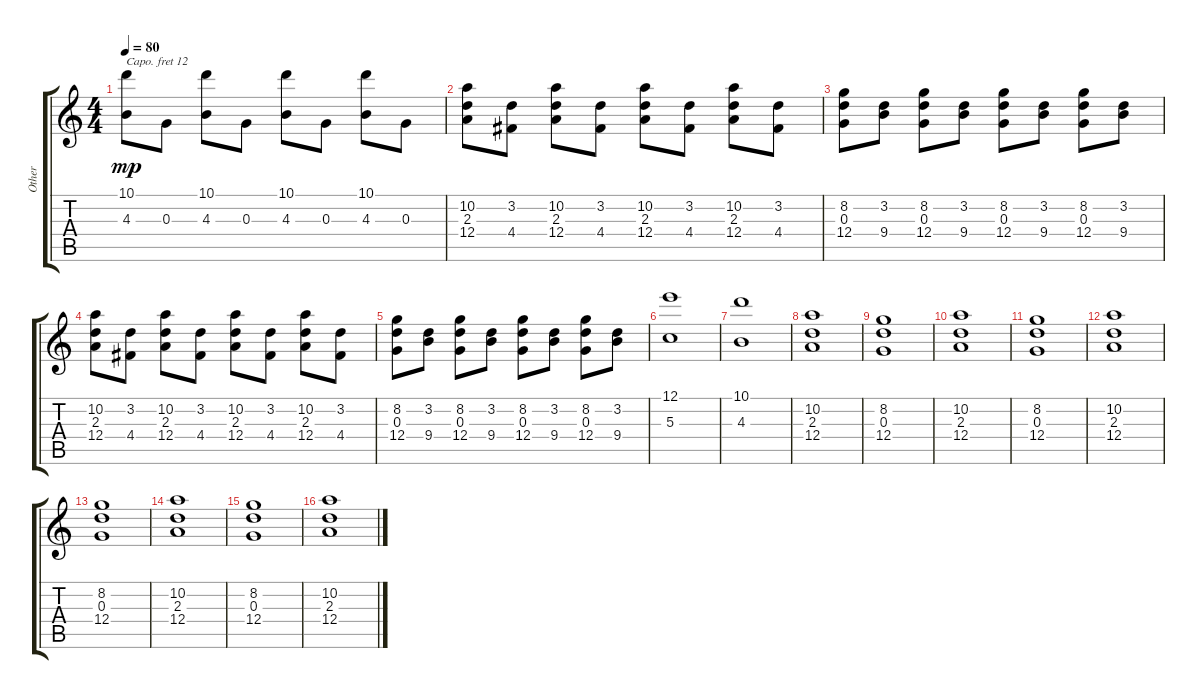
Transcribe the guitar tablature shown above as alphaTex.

\track ("Other" "Other") {instrument rockorgan}
\staff {score tabs}
\capo 12
\tuning (E4 B3 G3 D3 A2 E2) {hide}
\ts (4 4)
\tempo 80
\clef g2
\ks c
(10.1 4.3).8{dy mp} 0.3.8 (10.1 4.3).8 0.3.8 (10.1 4.3).8 0.3.8 (10.1 4.3).8 0.3.8 |
(10.2 2.3 12.4).8 (3.2 4.4).8 (10.2 2.3 12.4).8 (3.2 4.4).8 (10.2 2.3 12.4).8 (3.2 4.4).8 (10.2 2.3 12.4).8 (3.2 4.4).8 |
(8.2 0.3 12.4).8 (3.2 9.4).8 (8.2 0.3 12.4).8 (3.2 9.4).8 (8.2 0.3 12.4).8 (3.2 9.4).8 (8.2 0.3 12.4).8 (3.2 9.4).8 |
(10.2 2.3 12.4).8 (3.2 4.4).8 (10.2 2.3 12.4).8 (3.2 4.4).8 (10.2 2.3 12.4).8 (3.2 4.4).8 (10.2 2.3 12.4).8 (3.2 4.4).8 |
(8.2 0.3 12.4).8 (3.2 9.4).8 (8.2 0.3 12.4).8 (3.2 9.4).8 (8.2 0.3 12.4).8 (3.2 9.4).8 (8.2 0.3 12.4).8 (3.2 9.4).8 |
(12.1 5.3).1 |
(10.1 4.3).1 |
(10.2 2.3 12.4).1 |
(8.2 0.3 12.4).1 |
(10.2 2.3 12.4).1 |
(8.2 0.3 12.4).1 |
(10.2 2.3 12.4).1 |
(8.2 0.3 12.4).1 |
(10.2 2.3 12.4).1 |
(8.2 0.3 12.4).1 |
(10.2 2.3 12.4).1
